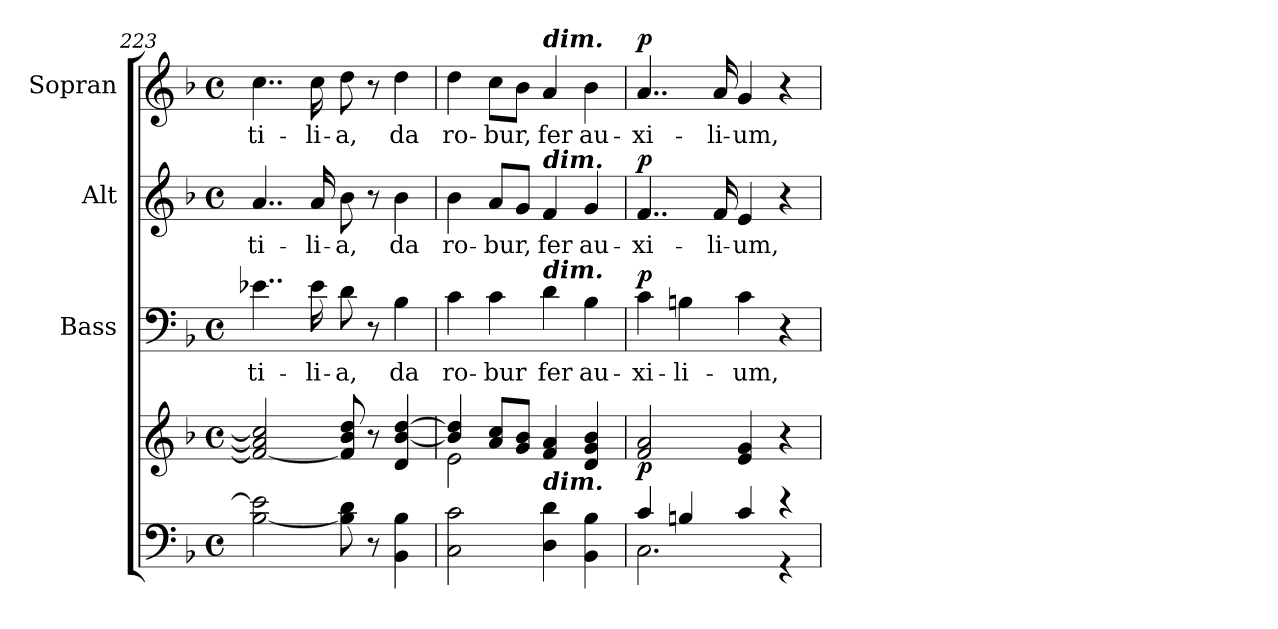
**kern	**kern	**dynam	**kern	**text	**dynam	**kern	**text	**dynam	**kern	**text	**dynam
*part4	*part4	*part4	*part3	*part3	*part3	*part2	*part2	*part2	*part1	*part1	*part1
*staff5	*staff4	*staff4/5	*staff3	*staff3	*staff3	*staff2	*staff2	*staff2	*staff1	*staff1	*staff1
*	*	*	*I"Bass	*	*	*I"Alt	*	*	*I"Sopran	*	*
*	*	*	*I'B.	*	*	*I'A	*	*	*I'S	*	*
*clefF4	*clefG2	*	*clefF4	*	*	*clefG2	*	*	*clefG2	*	*
*k[b-]	*k[b-]	*	*k[b-]	*	*	*k[b-]	*	*	*k[b-]	*	*
*F:	*F:	*	*F:	*	*	*F:	*	*	*F:	*	*
*M4/4	*M4/4	*	*M4/4	*	*	*M4/4	*	*	*M4/4	*	*
*met(c)	*met(c)	*	*met(c)	*	*	*met(c)	*	*	*met(c)	*	*
=223	=223	=223	=223	=223	=223	=223	=223	=223	=223	=223	=223
!	!	!	!	!LO:LY:b	!	!	!LO:LY:b	!	!	!LO:LY:b	!
[<2B-\ 2e-\]	2f/_ 2a/] 2cc/]	.	4..e-X\	-ti-	.	4..a/	-ti-	.	4..cc\	-ti-	.
!	!	!	!	!LO:LY:b	!	!	!LO:LY:b	!	!	!LO:LY:b	!
.	.	.	16e-\	-li-	.	16a/	-li-	.	16cc\	-li-	.
!	!	!	!	!LO:LY:b	!	!	!LO:LY:b	!	!	!LO:LY:b	!
8B-\] 8d\	8f/] 8b-/ 8dd/	.	8d\	-a,	.	8b-\	-a,	.	8dd\	-a,	.
8r	8r	.	8r	.	.	8r	.	.	8r	.	.
!	!	!	!	!LO:LY:b	!	!	!LO:LY:b	!	!	!LO:LY:b	!
4BB-\ 4B-\	4d/ [>4b-/ [4dd/	.	4B-\	da	.	4b-\	da	.	4dd\	da	.
!!LO:LB:g=z
=224	=224	=224	=224	=224	=224	=224	=224	=224	=224	=224	=224
*	*^	*	*	*	*	*	*	*	*	*	*
!	!	!	!	!	!LO:LY:b	!	!	!LO:LY:b	!	!	!LO:LY:b	!
2C\ 2c\	4b-/] 4dd/]	2e\	.	4c\	ro-	.	4b-\	ro-	.	4dd\	ro-	.
!	!	!	!	!	!LO:LY:b	!	!	!LO:LY:b	!	!	!LO:LY:b	!
.	8a/ 8cc/L	.	.	4c\	-bur	.	8a/L	-bur,	.	8cc\L	-bur,	.
.	8g/ 8b-/J	.	.	.	.	.	8g/J	.	.	8b-\J	.	.
!	!	!	!	!	!	!	!	!	!	!LO:TX:a:Bi:t=dim.	!	!
!	!	!	!	!	!	!	!LO:TX:a:Bi:t=dim.	!	!	!	!	!
!	!	!	!	!LO:TX:a:Bi:t=dim.	!	!	!	!	!	!	!	!
!	!LO:TX:b:Bi:t=dim.	!	!	!	!	!	!	!	!	!	!	!
!	!	!	!	!	!LO:LY:b	!	!	!LO:LY:b	!	!	!LO:LY:b	!
4D\ 4d\	4f/ 4a/	2ryy	.	4d\	fer	.	4f/	fer	.	4a/	fer	.
!	!	!	!	!	!LO:LY:b	!	!	!LO:LY:b	!	!	!LO:LY:b	!
4BB-\ 4B-\	4d/ 4g/ 4b-/	.	.	4B-\	au-	.	4g/	au-	.	4b-\	au-	.
*	*v	*v	*	*	*	*	*	*	*	*	*	*
=225	=225	=225	=225	=225	=225	=225	=225	=225	=225	=225	=225
*^	*	*	*	*	*	*	*	*	*	*	*
!	!	!	!LO:DY:b	!	!LO:LY:b	!LO:DY:a	!	!LO:LY:b	!LO:DY:a	!	!LO:LY:b	!LO:DY:a
4c/	2.C\	2f/ 2a/	p	4c\	-xi-	p	4..f/	-xi-	p	4..a/	-xi-	p
!	!	!	!	!	!LO:LY:b	!	!	!	!	!	!	!
4Bn/	.	.	.	4Bn\	-li-	.	.	.	.	.	.	.
!	!	!	!	!	!	!	!	!LO:LY:b	!	!	!LO:LY:b	!
.	.	.	.	.	.	.	16f/	-li-	.	16a/	-li-	.
!	!	!	!	!	!LO:LY:b	!	!	!LO:LY:b	!	!	!LO:LY:b	!
4c/	.	4e/ 4g/	.	4c\	-um,	.	4e/	-um,	.	4g/	-um,	.
4r	4r	4r	.	4r	.	.	4r	.	.	4r	.	.
*v	*v	*	*	*	*	*	*	*	*	*	*	*
=	=	=	=	=	=	=	=	=	=	=	=
*-	*-	*-	*-	*-	*-	*-	*-	*-	*-	*-	*-
